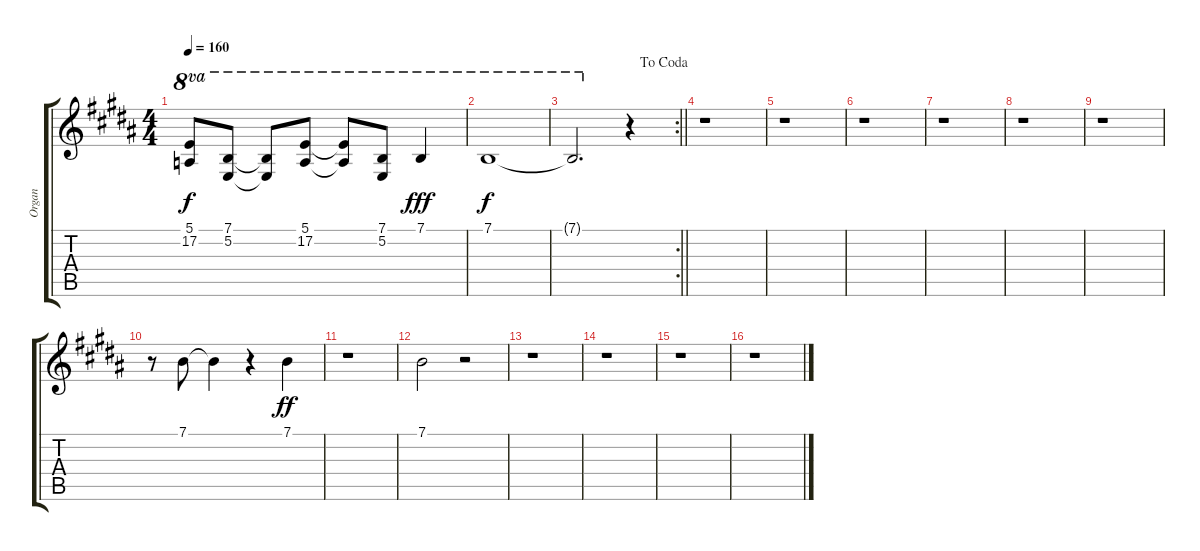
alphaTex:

\track ("Organ" "Organ") {instrument rockorgan}
\staff {score tabs}
\tuning (E4 B3 G3 D3 A2 E2) {hide}
\ts (4 4)
\tempo 160
\clef g2
\ks b
(5.1{t} 17.2{t}).8{ot 8va dy f} (7.1 5.2).8{ot 8va} (7.1{t} 5.2{t}).8{ot 8va} (5.1 17.2).8{ot 8va} (5.1{t} 17.2{t}).8{ot 8va} (7.1 5.2).8{ot 8va} 7.1.4{ot 8va dy fff} |
7.1.1{ot 8va dy f} |
\rc 2
\jump dacoda
\barLineRight lightlight
7.1{t}.2{d ot 8va} r.4 |
r.1 |
r.1 |
r.1 |
r.1 |
r.1 |
r.1 |
r.8 7.1.8 7.1{t}.4 r.4 7.1.4{dy ff} |
r.1 |
7.1.2 r.2 |
r.1 |
r.1 |
r.1 |
r.1
